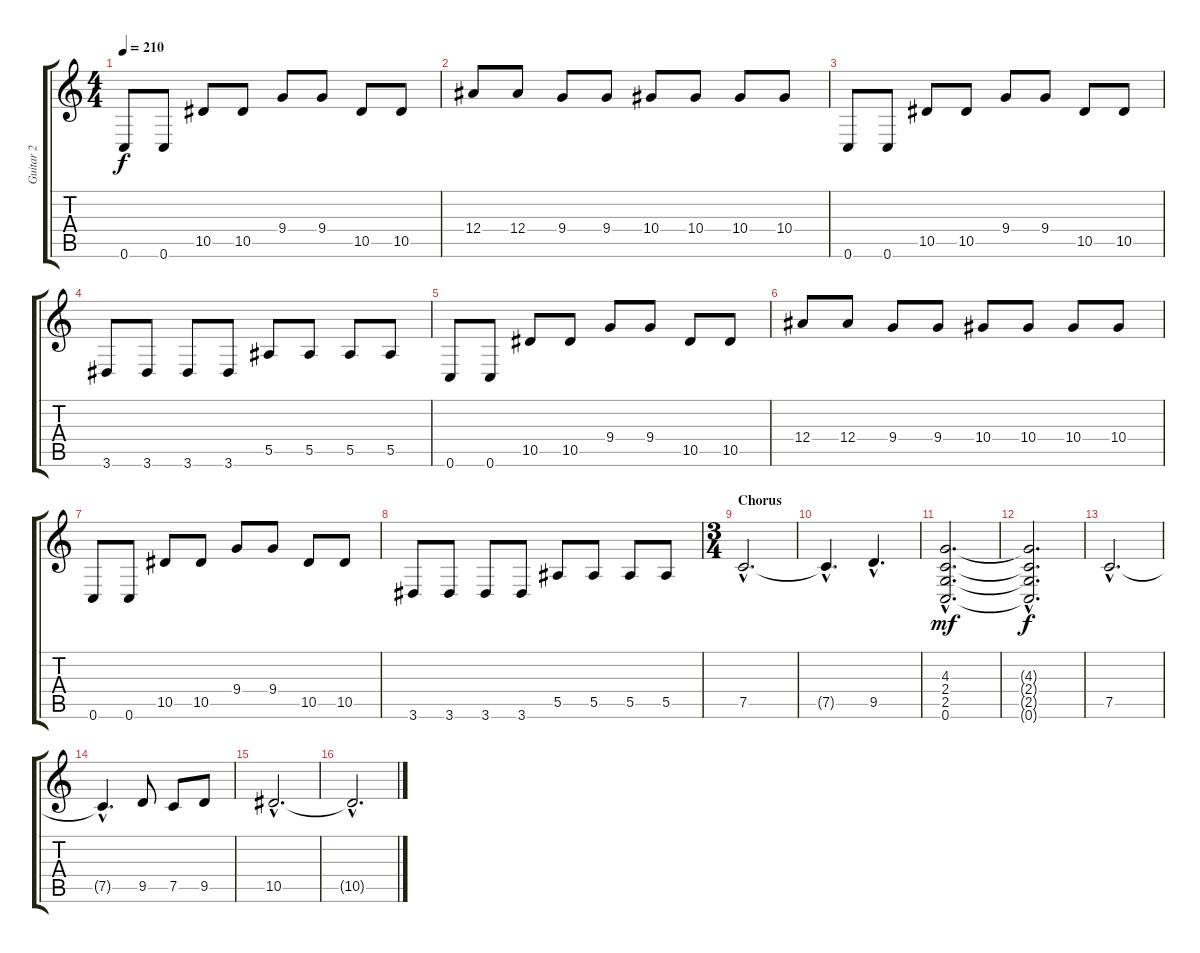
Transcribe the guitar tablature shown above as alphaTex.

\track ("Guitar 2" "Guitar 2") {instrument distortionguitar}
\staff {score tabs}
\tuning (C4 G3 Eb3 Bb2 F2 C2) {hide}
\ts (4 4)
\tempo 210
\clef g2
\ks c
0.6.8{dy f} 0.6.8 10.5.8 10.5.8 9.4.8 9.4.8 10.5.8 10.5.8 |
12.4.8 12.4.8 9.4.8 9.4.8 10.4.8 10.4.8 10.4.8 10.4.8 |
0.6.8 0.6.8 10.5.8 10.5.8 9.4.8 9.4.8 10.5.8 10.5.8 |
3.6.8 3.6.8 3.6.8 3.6.8 5.5.8 5.5.8 5.5.8 5.5.8 |
0.6.8 0.6.8 10.5.8 10.5.8 9.4.8 9.4.8 10.5.8 10.5.8 |
12.4.8 12.4.8 9.4.8 9.4.8 10.4.8 10.4.8 10.4.8 10.4.8 |
0.6.8 0.6.8 10.5.8 10.5.8 9.4.8 9.4.8 10.5.8 10.5.8 |
3.6.8 3.6.8 3.6.8 3.6.8 5.5.8 5.5.8 5.5.8 5.5.8 |
\ts (3 4)
\section ("" "Chorus")
7.5{hac}.2{d} |
7.5{hac t}.4{d} 9.5{hac}.4{d} |
(4.3{hac} 2.4{hac} 2.5{hac} 0.6{hac}).2{d dy mf} |
(4.3{hac t} 2.4{hac t} 2.5{hac t} 0.6{hac t}).2{d dy f} |
7.5{hac}.2{d} |
7.5{hac t}.4{d} 9.5.8 7.5.8 9.5.8 |
10.5{hac}.2{d} |
10.5{hac t}.2{d}
